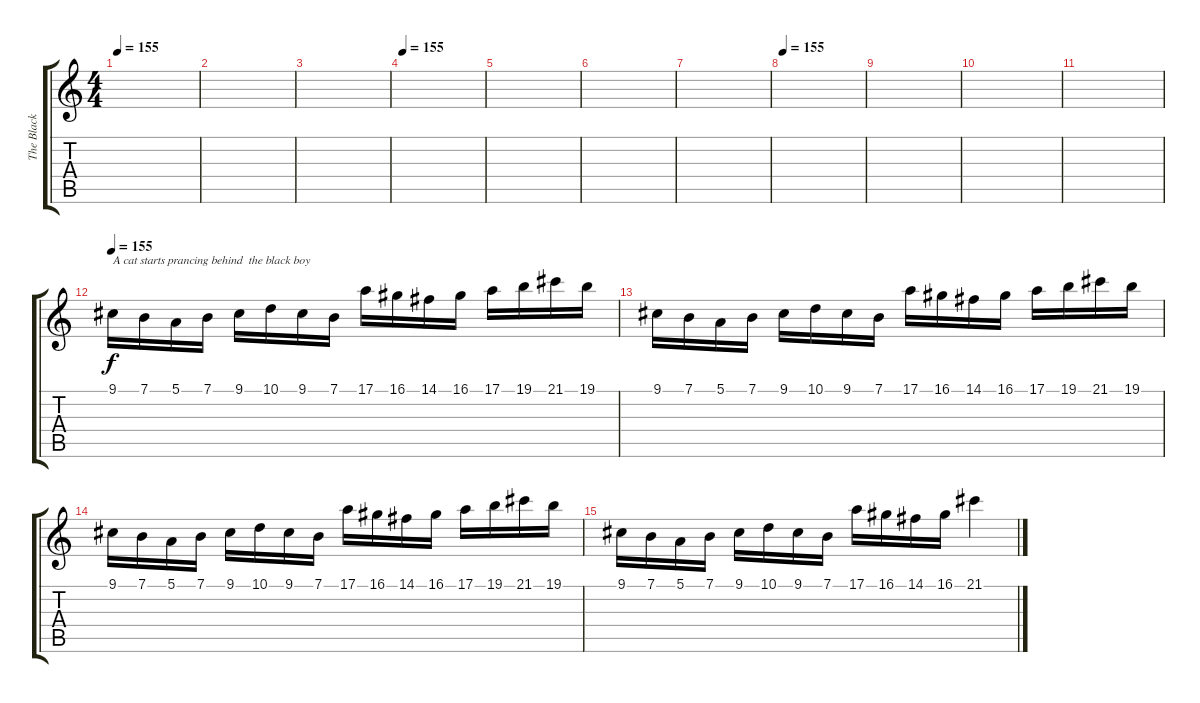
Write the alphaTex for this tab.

\track ("The Black Cat" "The Black ") {instrument fiddle}
\staff {score tabs}
\tuning (E4 B3 G3 D3 A2 E2) {hide}
\ts (4 4)
\tempo 155
\clef g2
\ks c
|
|
|
\tempo 155
|
|
|
|
\tempo 155
|
|
|
|
\tempo 155
9.1.16{txt "A cat starts prancing behind  the black boy"} 7.1.16 5.1.16 7.1.16 9.1.16 10.1.16 9.1.16 7.1.16 17.1.16 16.1.16 14.1.16 16.1.16 17.1.16 19.1.16 21.1.16 19.1.16 |
9.1.16 7.1.16 5.1.16 7.1.16 9.1.16 10.1.16 9.1.16 7.1.16 17.1.16 16.1.16 14.1.16 16.1.16 17.1.16 19.1.16 21.1.16 19.1.16 |
9.1.16 7.1.16 5.1.16 7.1.16 9.1.16 10.1.16 9.1.16 7.1.16 17.1.16 16.1.16 14.1.16 16.1.16 17.1.16 19.1.16 21.1.16 19.1.16 |
9.1.16 7.1.16 5.1.16 7.1.16 9.1.16 10.1.16 9.1.16 7.1.16 17.1.16 16.1.16 14.1.16 16.1.16 21.1.4
